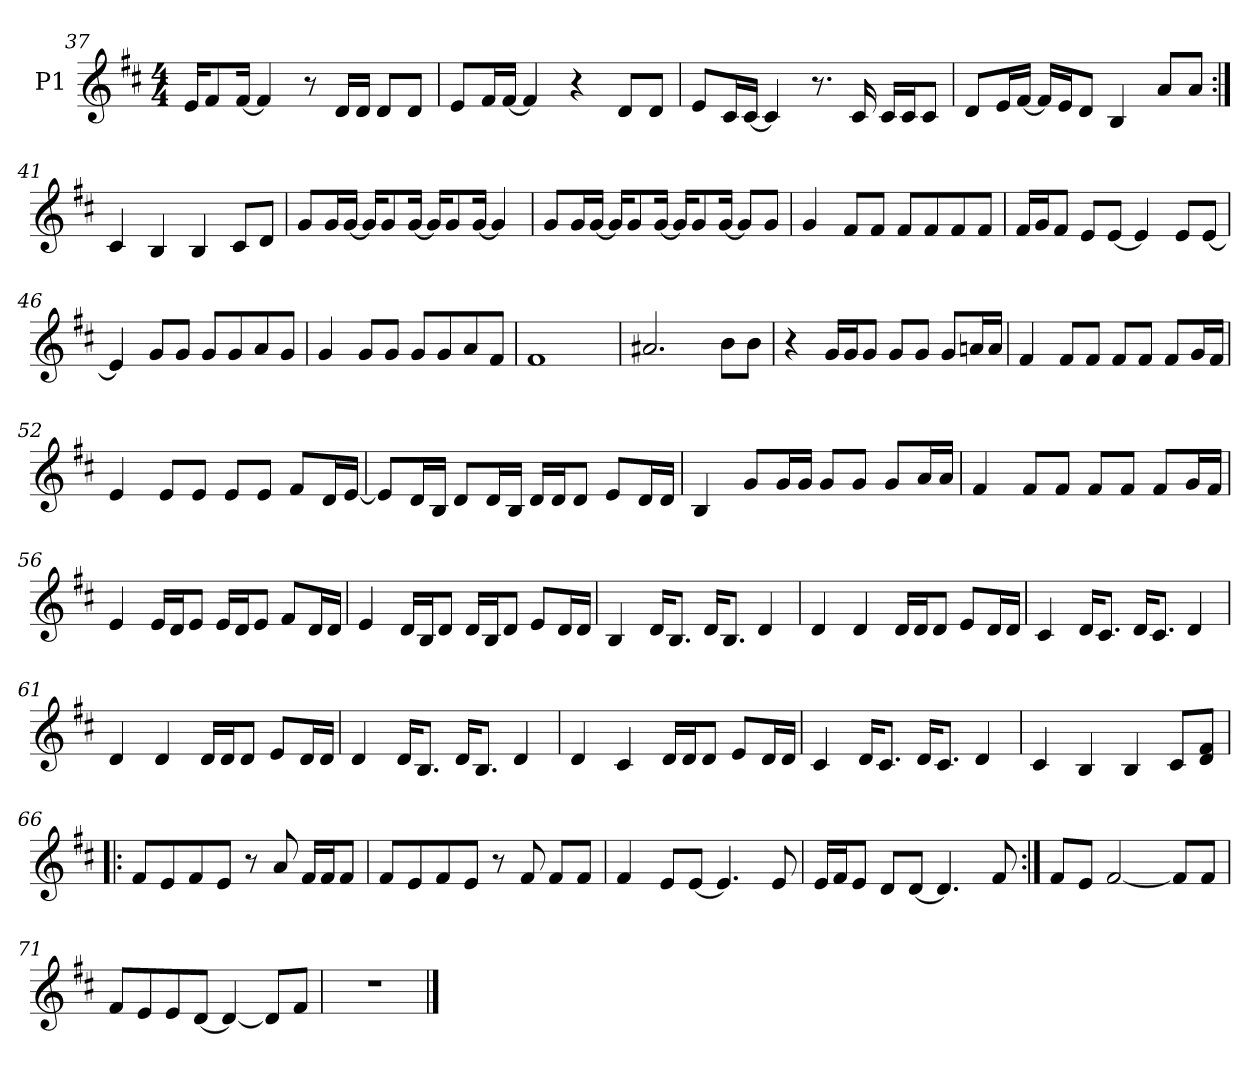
**kern
*part1
*staff1
*I"P1
!!LO:PB:g=z
*clefG2
*k[f#c#]
*D:
*M4/4
=37
16e/KL
8f#/
[<16f#/Jk
4f#/]
8r
16d/LL
16d/JJ
8d/L
8d/J
=38
8e/L
16f#/L
[<16f#/JJ
4f#/]
4r
8d/L
8d/J
=39
8e/L
16c#/L
[<16c#/JJ
4c#/]
8.r
16c#/
16c#/LL
16c#/J
8c#/J
=40
8d/L
16e/L
[<16f#/JJ
16f#/LL]
16e/J
8d/J
4B/
8a/L
8a/J
!!LO:LB:g=z
=41:|!
4c#/
4B/
4B/
8c#/L
8d/J
=42
8g/L
16g/L
[<16g/JJ
16g/KL]
8g/
[<16g/Jk
16g/KL]
8g/
[<16g/Jk
4g/]
=43
8g/L
16g/L
[<16g/JJ
16g/KL]
8g/
[<16g/Jk
16g/KL]
8g/
[<16g/Jk
8g/L]
8g/J
=44
4g/
8f#/L
8f#/J
8f#/L
8f#/
8f#/
8f#/J
!!LO:LB:g=z
=45
16f#/LL
16g/J
8f#/J
8e/L
[<8e/J
4e/]
8e/L
[<8e/J
=46
4e/]
8g/L
8g/J
8g/L
8g/
8a/
8g/J
=47
4g/
8g/L
8g/J
8g/L
8g/
8a/
8f#/J
=48
1f#
=49
2.a#X/
8b\L
8b\J
!!LO:LB:g=z
=50
4r
16g/LL
16g/J
8g/J
8g/L
8g/J
8g/L
16an/L
16a/JJ
=51
4f#/
8f#/L
8f#/J
8f#/L
8f#/J
8f#/L
16g/L
16f#/JJ
=52
4e/
8e/L
8e/J
8e/L
8e/J
8f#/L
16d/L
[<16e/JJ
=53
8e/L]
16d/L
16B/JJ
8d/L
16d/L
16B/JJ
16d/LL
16d/J
8d/J
8e/L
16d/L
16d/JJ
!!LO:LB:g=z
=54
4B/
8g/L
16g/L
16g/JJ
8g/L
8g/J
8g/L
16a/L
16a/JJ
=55
4f#/
8f#/L
8f#/J
8f#/L
8f#/J
8f#/L
16g/L
16f#/JJ
=56
4e/
16e/LL
16d/J
8e/J
16e/LL
16d/J
8e/J
8f#/L
16d/L
16d/JJ
=57
4e/
16d/LL
16B/J
8d/J
16d/LL
16B/J
8d/J
8e/L
16d/L
16d/JJ
!!LO:LB:g=z
=58
4B/
16d/KL
8.B/J
16d/KL
8.B/J
4d/
=59
4d/
4d/
16d/LL
16d/J
8d/J
8e/L
16d/L
16d/JJ
=60
4c#/
16d/KL
8.c#/J
16d/KL
8.c#/J
4d/
=61
4d/
4d/
16d/LL
16d/J
8d/J
8e/L
16d/L
16d/JJ
!!LO:LB:g=z
=62
4d/
16d/KL
8.B/J
16d/KL
8.B/J
4d/
=63
4d/
4c#/
16d/LL
16d/J
8d/J
8e/L
16d/L
16d/JJ
=64
4c#/
16d/KL
8.c#/J
16d/KL
8.c#/J
4d/
=65
4c#/
4B/
4B/
8c#/L
8d/ 8f#/J
!!LO:LB:g=z
=66!|:
8f#/L
8e/
8f#/
8e/J
8r
8a/
16f#/LL
16f#/J
8f#/J
=67
8f#/L
8e/
8f#/
8e/J
8r
8f#/
8f#/L
8f#/J
=68
4f#/
8e/L
[<8e/J
4.e/]
8e/
!!LO:LB:g=z
=69
16e/LL
16f#/J
8e/J
8d/L
[<8d/J
4.d/]
8f#/
=70:|!
8f#/L
8e/J
[<2f#/
8f#/L]
8f#/J
=71
8f#/L
8e/
8e/
[<8d/J
4d/_
8d/L]
8f#/J
=72
1r
==
*-
